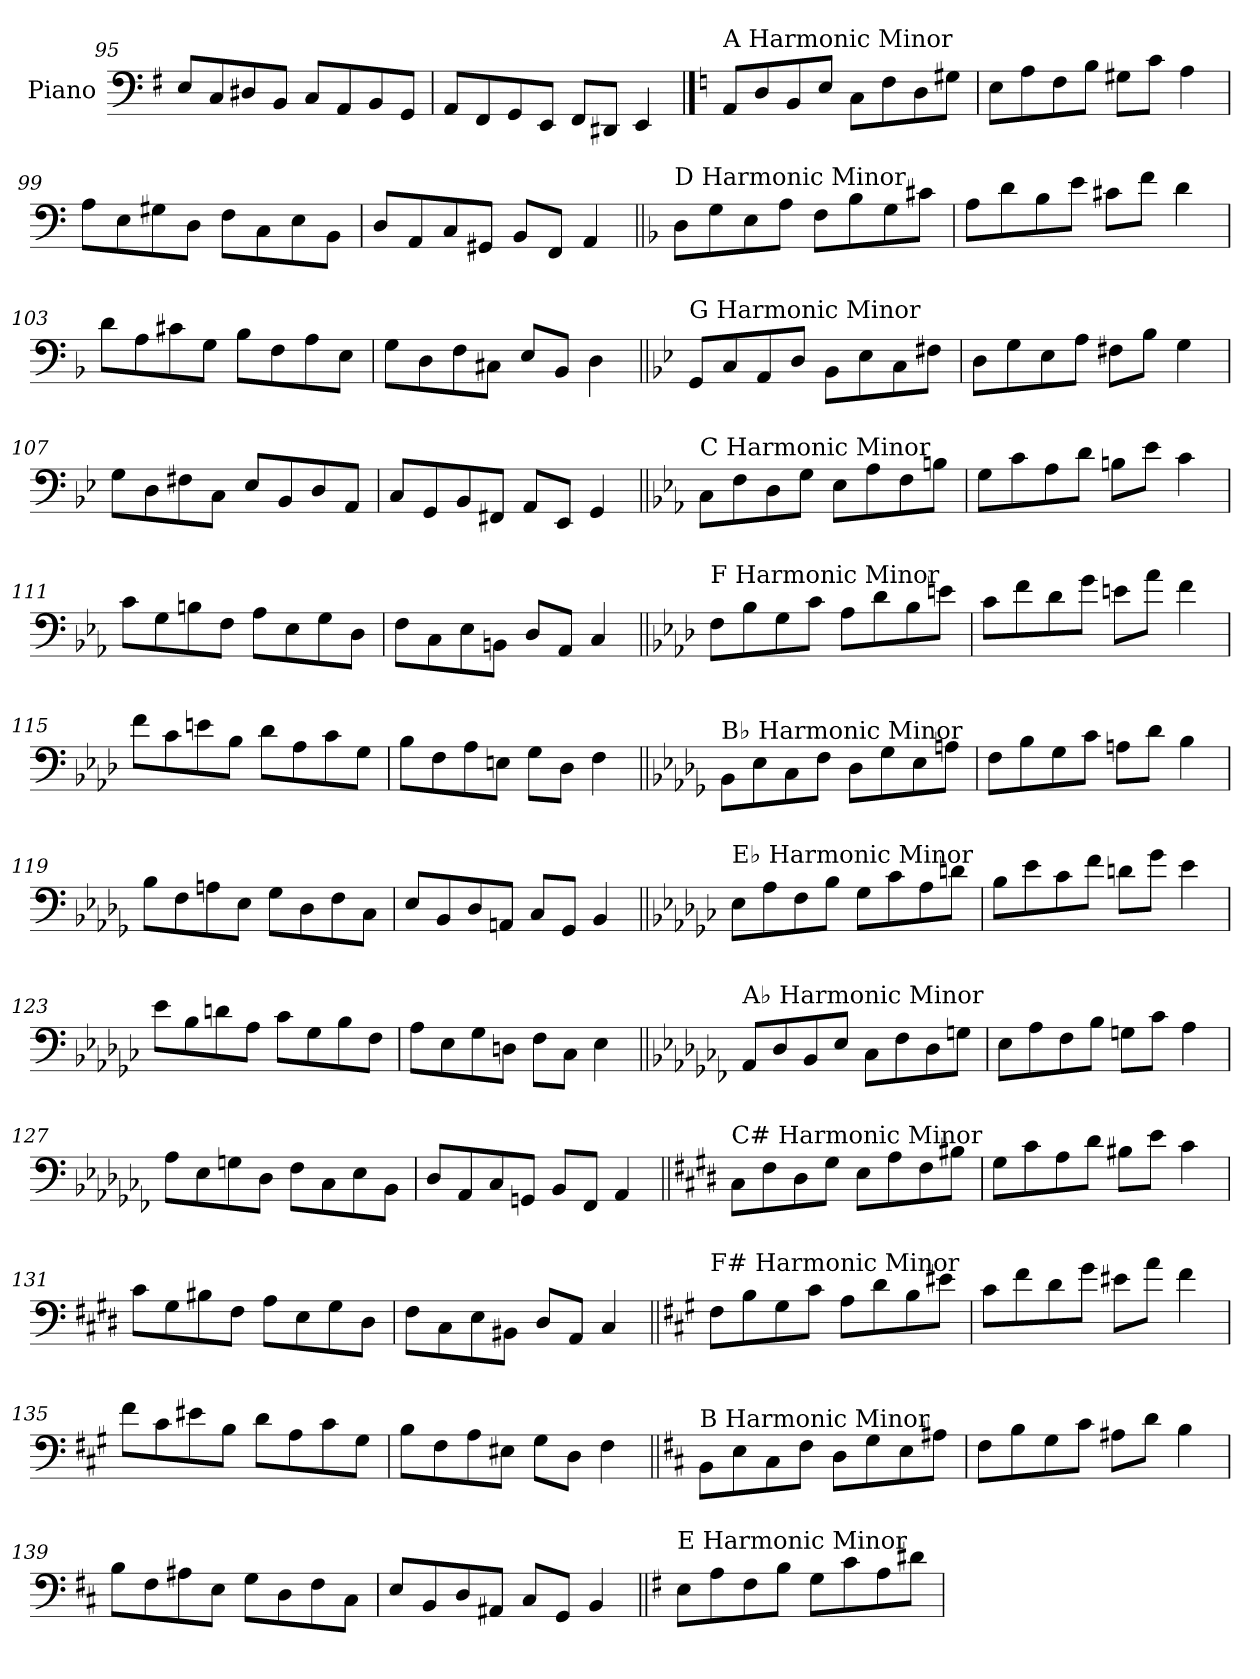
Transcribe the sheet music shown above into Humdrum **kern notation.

**kern
*part1
*staff1
*I"Piano
*I'Pno.
*clefF4
*k[f#]
=95
8E/L
8C/
8D#X/
8BB/J
8C/L
8AA/
8BB/
8GG/J
=96
8AA/L
8FF#/
8GG/
8EE/J
8FF#/L
8DD#X/J
4EE/
!!LO:PB:g=z
==97
*k[]
!LO:TX:a:t=A Harmonic Minor
8AA/L
8D/
8BB/
8E/J
8C\L
8F\
8D\
8G#X\J
=98
8E\L
8A\
8F\
8B\J
8G#X\L
8c\J
4A\
=99
8A\L
8E\
8G#X\
8D\J
8F\L
8C\
8E\
8BB\J
=100
8D/L
8AA/
8C/
8GG#X/J
8BB/L
8FF/J
4AA/
!!LO:LB:g=z
=101||
*k[b-]
!LO:TX:a:t=D Harmonic Minor
8D\L
8G\
8E\
8A\J
8F\L
8B-\
8G\
8c#X\J
=102
8A\L
8d\
8B-\
8e\J
8c#X\L
8f\J
4d\
=103
8d\L
8A\
8c#X\
8G\J
8B-\L
8F\
8A\
8E\J
=104
8G\L
8D\
8F\
8C#X\J
8E/L
8BB-/J
4D\
!!LO:LB:g=z
=105||
*k[b-e-]
!LO:TX:a:t=G Harmonic Minor
8GG/L
8C/
8AA/
8D/J
8BB-\L
8E-\
8C\
8F#X\J
=106
8D\L
8G\
8E-\
8A\J
8F#X\L
8B-\J
4G\
=107
8G\L
8D\
8F#X\
8C\J
8E-/L
8BB-/
8D/
8AA/J
=108
8C/L
8GG/
8BB-/
8FF#X/J
8AA/L
8EE-/J
4GG/
!!LO:LB:g=z
=109||
*k[b-e-a-]
!LO:TX:a:t=C Harmonic Minor
8C\L
8F\
8D\
8G\J
8E-\L
8A-\
8F\
8Bn\J
=110
8G\L
8c\
8A-\
8d\J
8Bn\L
8e-\J
4c\
=111
8c\L
8G\
8Bn\
8F\J
8A-\L
8E-\
8G\
8D\J
=112
8F\L
8C\
8E-\
8BBn\J
8D/L
8AA-/J
4C/
!!LO:LB:g=z
=113||
*k[b-e-a-d-]
!LO:TX:a:t=F Harmonic Minor
8F\L
8B-\
8G\
8c\J
8A-\L
8d-\
8B-\
8en\J
=114
8c\L
8f\
8d-\
8g\J
8en\L
8a-\J
4f\
=115
8f\L
8c\
8en\
8B-\J
8d-\L
8A-\
8c\
8G\J
=116
8B-\L
8F\
8A-\
8En\J
8G\L
8D-\J
4F\
!!LO:LB:g=z
=117||
*k[b-e-a-d-g-]
!LO:TX:a:t=B♭ Harmonic Minor
8BB-\L
8E-\
8C\
8F\J
8D-\L
8G-\
8E-\
8An\J
=118
8F\L
8B-\
8G-\
8c\J
8An\L
8d-\J
4B-\
=119
8B-\L
8F\
8An\
8E-\J
8G-\L
8D-\
8F\
8C\J
=120
8E-/L
8BB-/
8D-/
8AAn/J
8C/L
8GG-/J
4BB-/
!!LO:LB:g=z
=121||
*k[b-e-a-d-g-c-]
!LO:TX:a:t=E♭ Harmonic Minor
8E-\L
8A-\
8F\
8B-\J
8G-\L
8c-\
8A-\
8dn\J
=122
8B-\L
8e-\
8c-\
8f\J
8dn\L
8g-\J
4e-\
=123
8e-\L
8B-\
8dn\
8A-\J
8c-\L
8G-\
8B-\
8F\J
=124
8A-\L
8E-\
8G-\
8Dn\J
8F\L
8C-\J
4E-\
!!LO:LB:g=z
=125||
*k[b-e-a-d-g-c-f-]
!LO:TX:a:t=A♭ Harmonic Minor
8AA-/L
8D-/
8BB-/
8E-/J
8C-\L
8F-\
8D-\
8Gn\J
=126
8E-\L
8A-\
8F-\
8B-\J
8Gn\L
8c-\J
4A-\
=127
8A-\L
8E-\
8Gn\
8D-\J
8F-\L
8C-\
8E-\
8BB-\J
=128
8D-/L
8AA-/
8C-/
8GGn/J
8BB-/L
8FF-/J
4AA-/
!!LO:LB:g=z
=129||
*k[f#c#g#d#]
!LO:TX:a:t=C# Harmonic Minor
8C#\L
8F#\
8D#\
8G#\J
8E\L
8A\
8F#\
8B#X\J
=130
8G#\L
8c#\
8A\
8d#\J
8B#X\L
8e\J
4c#\
=131
8c#\L
8G#\
8B#X\
8F#\J
8A\L
8E\
8G#\
8D#\J
=132
8F#\L
8C#\
8E\
8BB#X\J
8D#/L
8AA/J
4C#/
!!LO:LB:g=z
=133||
*k[f#c#g#]
!LO:TX:a:t=F# Harmonic Minor
8F#\L
8B\
8G#\
8c#\J
8A\L
8d\
8B\
8e#X\J
=134
8c#\L
8f#\
8d\
8g#\J
8e#X\L
8a\J
4f#\
=135
8f#\L
8c#\
8e#X\
8B\J
8d\L
8A\
8c#\
8G#\J
=136
8B\L
8F#\
8A\
8E#X\J
8G#\L
8D\J
4F#\
!!LO:LB:g=z
=137||
*k[f#c#]
!LO:TX:a:t=B Harmonic Minor
8BB\L
8E\
8C#\
8F#\J
8D\L
8G\
8E\
8A#X\J
=138
8F#\L
8B\
8G\
8c#\J
8A#X\L
8d\J
4B\
=139
8B\L
8F#\
8A#X\
8E\J
8G\L
8D\
8F#\
8C#\J
=140
8E/L
8BB/
8D/
8AA#X/J
8C#/L
8GG/J
4BB/
!!LO:LB:g=z
=141||
*k[f#]
!LO:TX:a:t=E Harmonic Minor
8E\L
8A\
8F#\
8B\J
8G\L
8c\
8A\
8d#X\J
=
*-
